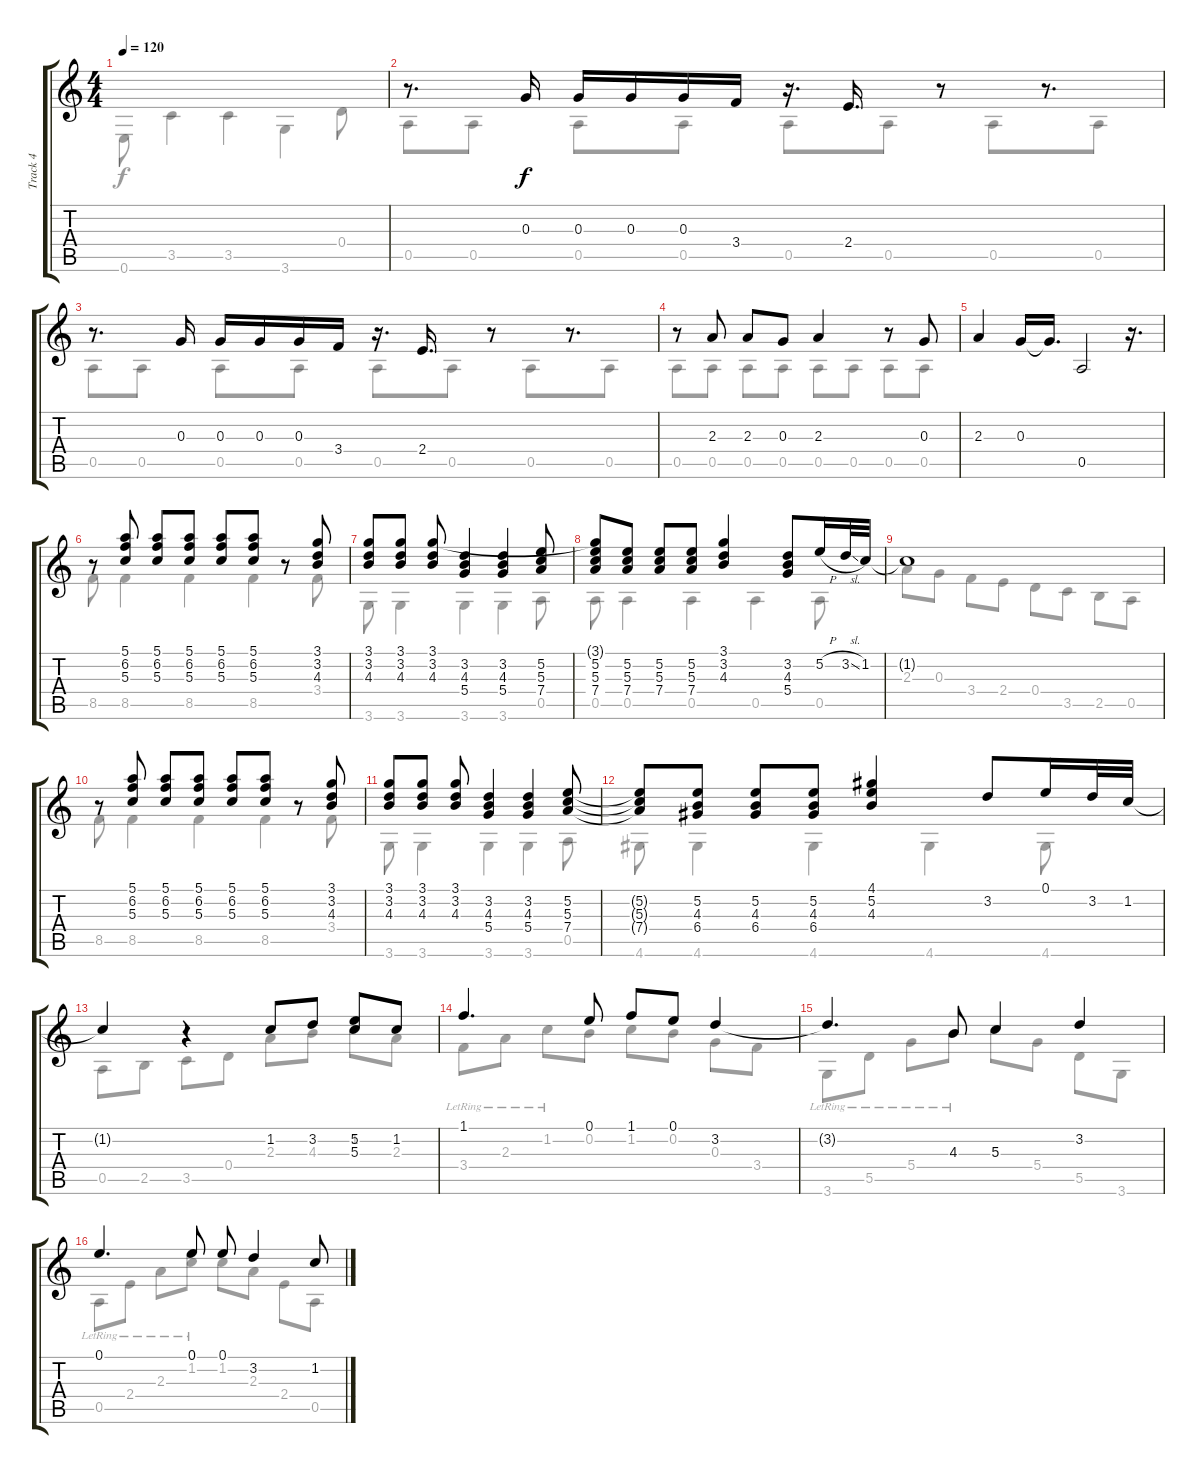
\track ("Track 4" "Track 4") {solo instrument acousticguitarnylon}
\staff {score tabs}
\tuning (E4 B3 G3 D3 A2 E2) {hide}
\voice
\ts (4 4)
\tempo 120
\clef g2
\ks c
|
r.8{d} 0.3.16 0.3.16 0.3.16 0.3.16 3.4.16 r.16{d} 2.4.16{d} r.8 r.8{d} |
r.8{d} 0.3.16 0.3.16 0.3.16 0.3.16 3.4.16 r.16{d} 2.4.16{d} r.8 r.8{d} |
r.8 2.3.8 2.3.8 0.3.8 2.3.4 r.8 0.3.8 |
2.3.4 0.3.16 0.3{t}.16{d} 0.5.2 r.16{d} |
r.8 (5.1 6.2 5.3).8 (5.1 6.2 5.3).8 (5.1 6.2 5.3).8 (5.1 6.2 5.3).8 (5.1 6.2 5.3).8 r.8 (3.1 3.2 4.3).8 |
(3.1 3.2 4.3).8 (3.1 3.2 4.3).8 (3.1 3.2 4.3).8 (3.2 4.3 5.4).4 (3.2 4.3 5.4).4 (5.2 5.3 7.4).8 |
(3.1{t} 5.2 5.3 7.4).8 (5.2 5.3 7.4).8 (5.2 5.3 7.4).8 (5.2 5.3 7.4).8 (3.1 3.2 4.3).4 (3.2 4.3 5.4).8 5.2{h}.16 3.2{sl}.32 1.2.32 |
1.2{t}.1 |
r.8 (5.1 6.2 5.3).8 (5.1 6.2 5.3).8 (5.1 6.2 5.3).8 (5.1 6.2 5.3).8 (5.1 6.2 5.3).8 r.8 (3.1 3.2 4.3).8 |
(3.1 3.2 4.3).8 (3.1 3.2 4.3).8 (3.1 3.2 4.3).8 (3.2 4.3 5.4).4 (3.2 4.3 5.4).4 (5.2 5.3 7.4).8 |
(5.2{t} 5.3{t} 7.4{t}).8 (5.2 4.3 6.4).8 (5.2 4.3 6.4).8 (5.2 4.3 6.4).8 (4.1 5.2 4.3).4 3.2.8 0.1.16 3.2.32 1.2.32 |
1.2{t}.4 r.4 1.2.8 3.2.8 (5.2 5.3).8 1.2.8 |
1.1.4{d} 0.1.8 1.1.8 0.1.8 3.2.4 |
3.2{t}.4{d} 4.3.8 5.3.4 3.2.4 |
0.1.4{d} 0.1.8 0.1.8 3.2.4 1.2.8
\voice
\clef g2
\ottava regular
\simile none
\ks c
0.6{t}.8{dy f} 3.5.4 3.5.4 3.6.4 0.4.8 |
0.5.8 0.5.8 0.5.8 0.5.8 0.5.8 0.5.8 0.5.8 0.5.8 |
0.5.8 0.5.8 0.5.8 0.5.8 0.5.8 0.5.8 0.5.8 0.5.8 |
0.5.8 0.5.8 0.5.8 0.5.8 0.5.8 0.5.8 0.5.8 0.5.8 |
|
8.5.8 8.5.4 8.5.4 8.5.4 3.4.8 |
3.6.8 3.6.4 3.6.4 3.6.4 0.5.8 |
0.5.8 0.5.4 0.5.4 0.5.4 0.5.8 |
2.3.8 0.3.8 3.4.8 2.4.8 0.4.8 3.5.8 2.5.8 0.5.8 |
8.5.8 8.5.4 8.5.4 8.5.4 3.4.8 |
3.6.8 3.6.4 3.6.4 3.6.4 0.5.8 |
4.6.8 4.6.4 4.6.4 4.6.4 4.6.8 |
0.5.8 2.5.8 3.5.8 0.4.8 2.3.8 4.3.8 1.2.8 2.3.8 |
3.4{lr}.8 2.3{lr}.8 1.2{lr}.8 0.2.8 1.2.8 0.2.8 0.3.8 3.4.8 |
3.6{lr}.8 5.5{lr}.8 5.4{lr}.8 4.3{lr}.8 5.3.8 5.4.8 5.5.8 3.6.8 |
0.5{lr}.8 2.4{lr}.8 2.3{lr}.8 (0.1{lr} 1.2{lr}).8 1.2.8 2.3.8 2.4.8 0.5.8
